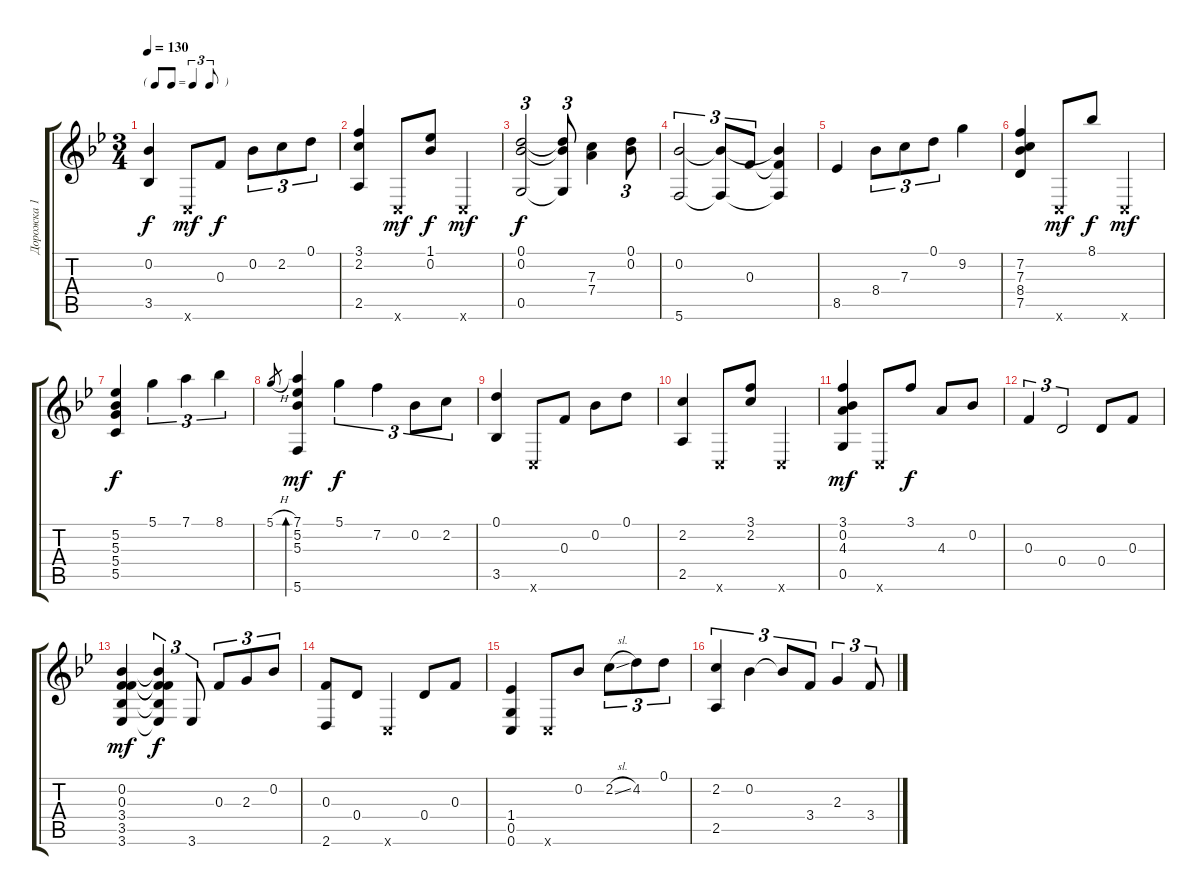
\track ("Дорожка 1" "Дорожка 1") {instrument acousticguitarsteel}
\staff {score tabs}
\tuning (D4 Bb3 F3 D3 G2 C2) {hide}
\ts (3 4)
\tf triplet8th
\tempo 130
\clef g2
\ks bb
(0.2 3.5).4{dy f} 0.6{x}.8{dy mf} 0.3.8{dy f} 0.2.8{tu (3 2)} 2.2.8{tu (3 2)} 0.1.8{tu (3 2)} |
(3.1 2.2 2.5).4 0.6{x}.8{dy mf} (1.1 0.2).8{dy f} 0.6{x}.4{dy mf} |
(0.1 0.2 0.5).2{tu (3 2) dy f} (0.1{t} 0.2{t} 0.5{t}).8{tu (3 2)} (7.3 7.4).4 (0.1 0.2).8{tu (3 2)} |
(0.2 5.6).2{tu (3 2)} (0.2{t} 5.6{t}).8{tu (3 2)} 0.3.8{tu (3 2)} (0.2{t} 0.3{t} 5.6{t}).4 |
8.5.4 8.4.8{tu (3 2)} 7.3.8{tu (3 2)} 0.1.8{tu (3 2)} 9.2.4 |
(7.2 7.3 8.4 7.5).4 0.6{x}.8{dy mf} 8.1.8{dy f} 0.6{x}.4{dy mf} |
(5.2 5.3 5.4 5.5).4{dy f} 5.1.4{tu (3 2)} 7.1.4{tu (3 2)} 8.1.4{tu (3 2)} |
5.1{h}.8{gr} (7.1 5.2 5.3 5.6).4{bd 60 dy mf} 5.1.4{tu (3 2) dy f} 7.2.4{tu (3 2)} 0.2.8{tu (3 2)} 2.2.8{tu (3 2)} |
(0.1 3.5).4 0.6{x}.8 0.3.8 0.2.8 0.1.8 |
(2.2 2.5).4 0.6{x}.8 (3.1 2.2).8 0.6{x}.4 |
(3.1 0.2 4.3 0.5).4{dy mf} 0.6{x}.8 3.1.8{dy f} 4.3.8 0.2.8 |
0.3.4{tu (3 2)} 0.4.2{tu (3 2)} 0.4.8 0.3.8 |
(0.2 0.3 3.4 3.5 3.6).4{dy mf} (0.2{t} 0.3{t} 3.4{t} 3.5{t} 3.6{t}).4{tu (3 2) dy f} 3.6.8{tu (3 2)} 0.3.8{tu (3 2)} 2.3.8{tu (3 2)} 0.2.8{tu (3 2)} |
(0.3 2.6).8 0.4.8 0.6{x}.4 0.4.8 0.3.8 |
(1.4 0.5 0.6).4 0.6{x}.8 0.2.8 2.2{sl}.8{tu (3 2)} 4.2.8{tu (3 2)} 0.1.8{tu (3 2)} |
(2.2 2.5).4{tu (3 2)} 0.2.4{tu (3 2)} 0.2{t}.8{tu (3 2)} 3.4.8{tu (3 2)} 2.3.4{tu (3 2)} 3.4.8{tu (3 2)}
